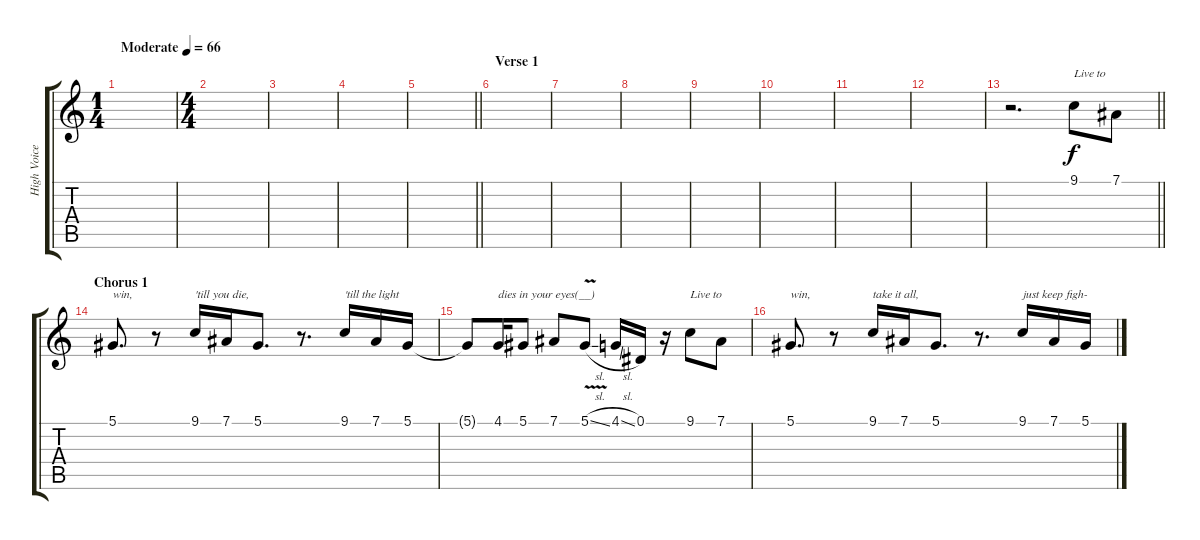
\track ("High Voice" "High Voice") {instrument lead2sawtooth}
\staff {score tabs}
\tuning (Eb4 Bb3 Gb3 Db3 Ab2 Eb2) {hide}
\ts (1 4)
\tempo (66 "Moderate")
\clef g2
\ks c
|
\ts (4 4)
|
|
|
\barLineRight lightlight
|
\section ("" "Verse 1")
|
|
|
|
|
|
|
\barLineRight lightlight
r.2{d} 9.1.8{txt "Live to" volume 9} 7.1.8 |
\section ("" "Chorus 1")
5.1.8{d txt "win,"} r.8 9.1.16{txt "'till you die,"} 7.1.16 5.1.8{d} r.8{d} 9.1.16{txt "'till the light "} 7.1.16 5.1.16 |
5.1{t}.8 4.1.16{txt "dies in your eyes(__)"} 5.1.8 7.1.8 5.1{v sl}.8 4.1{sl}.16 0.1.16 r.16 9.1.8{txt "Live to"} 7.1.8 |
5.1.8{d txt "win,"} r.8 9.1.16{txt "take it all,"} 7.1.16 5.1.8{d} r.8{d} 9.1.16{txt "just keep figh-"} 7.1.16 5.1.16
